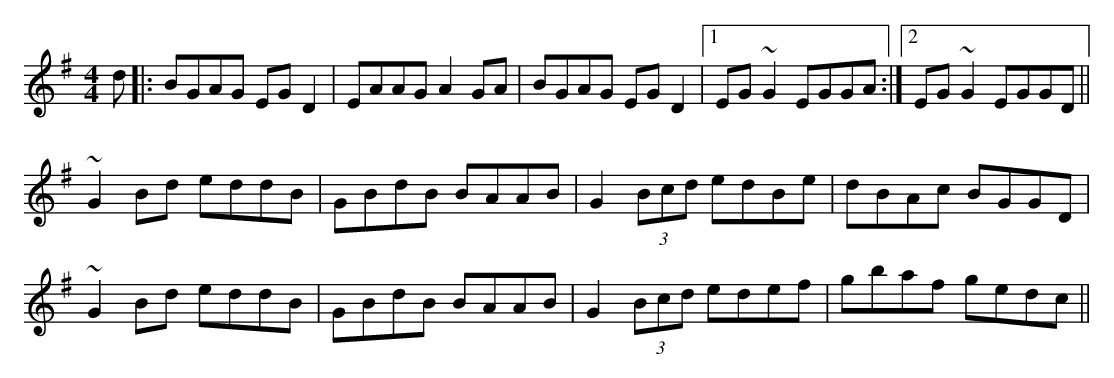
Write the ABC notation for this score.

X:1
M:4/4
K:G
d|:BGAG EGD2|EAAG A2GA|BGAG EGD2|1 EG~G2 EGGA:|2 EG~G2 EGGD||
~G2 Bd eddB|GBdB BAAB|G2(3Bcd edBe|dBAc BGGD|
~G2 Bd eddB|GBdB BAAB|G2(3Bcd edef|gbaf gedc||
